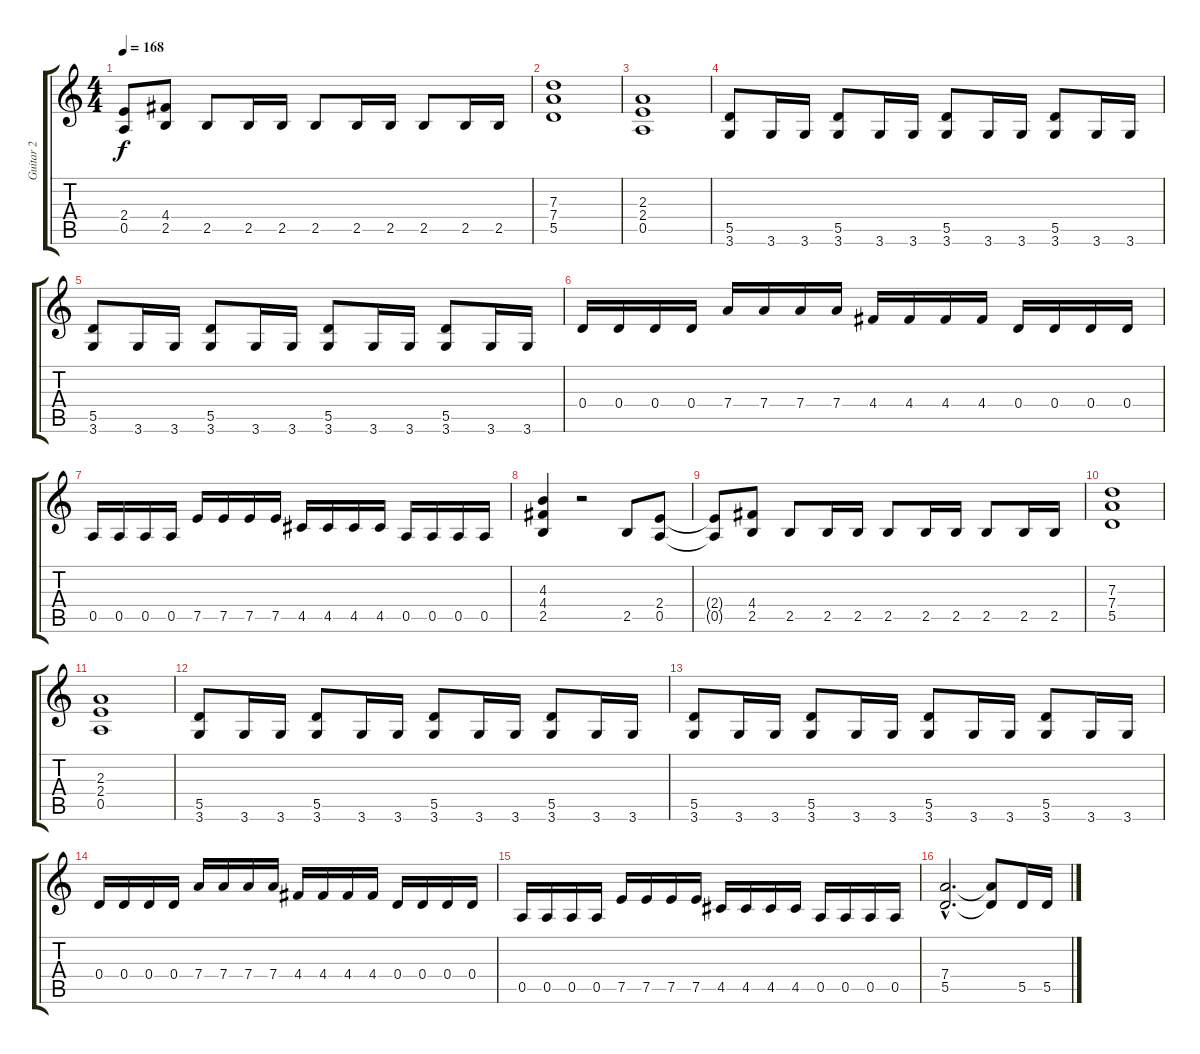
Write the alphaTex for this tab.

\track ("Guitar 2" "Guitar 2") {instrument distortionguitar}
\staff {score tabs}
\tuning (E4 B3 G3 D3 A2 E2) {hide}
\ts (4 4)
\tempo 168
\clef g2
\ks c
(2.4{t} 0.5{t}).8{dy f} (4.4 2.5).8 2.5.8 2.5.16 2.5.16 2.5.8 2.5.16 2.5.16 2.5.8 2.5.16 2.5.16 |
(7.3 7.4 5.5).1 |
(2.3 2.4 0.5).1 |
(5.5 3.6).8 3.6.16 3.6.16 (5.5 3.6).8 3.6.16 3.6.16 (5.5 3.6).8 3.6.16 3.6.16 (5.5 3.6).8 3.6.16 3.6.16 |
(5.5 3.6).8 3.6.16 3.6.16 (5.5 3.6).8 3.6.16 3.6.16 (5.5 3.6).8 3.6.16 3.6.16 (5.5 3.6).8 3.6.16 3.6.16 |
0.4.16 0.4.16 0.4.16 0.4.16 7.4.16 7.4.16 7.4.16 7.4.16 4.4.16 4.4.16 4.4.16 4.4.16 0.4.16 0.4.16 0.4.16 0.4.16 |
0.5.16 0.5.16 0.5.16 0.5.16 7.5.16 7.5.16 7.5.16 7.5.16 4.5.16 4.5.16 4.5.16 4.5.16 0.5.16 0.5.16 0.5.16 0.5.16 |
\section ("" "")
(4.3 4.4 2.5).4 r.2 2.5.8 (2.4 0.5).8 |
(2.4{t} 0.5{t}).8 (4.4 2.5).8 2.5.8 2.5.16 2.5.16 2.5.8 2.5.16 2.5.16 2.5.8 2.5.16 2.5.16 |
(7.3 7.4 5.5).1 |
(2.3 2.4 0.5).1 |
(5.5 3.6).8 3.6.16 3.6.16 (5.5 3.6).8 3.6.16 3.6.16 (5.5 3.6).8 3.6.16 3.6.16 (5.5 3.6).8 3.6.16 3.6.16 |
(5.5 3.6).8 3.6.16 3.6.16 (5.5 3.6).8 3.6.16 3.6.16 (5.5 3.6).8 3.6.16 3.6.16 (5.5 3.6).8 3.6.16 3.6.16 |
0.4.16 0.4.16 0.4.16 0.4.16 7.4.16 7.4.16 7.4.16 7.4.16 4.4.16 4.4.16 4.4.16 4.4.16 0.4.16 0.4.16 0.4.16 0.4.16 |
0.5.16 0.5.16 0.5.16 0.5.16 7.5.16 7.5.16 7.5.16 7.5.16 4.5.16 4.5.16 4.5.16 4.5.16 0.5.16 0.5.16 0.5.16 0.5.16 |
(7.4{hac} 5.5{hac}).2{d} (7.4{t} 5.5{t}).8 5.5.16 5.5.16
